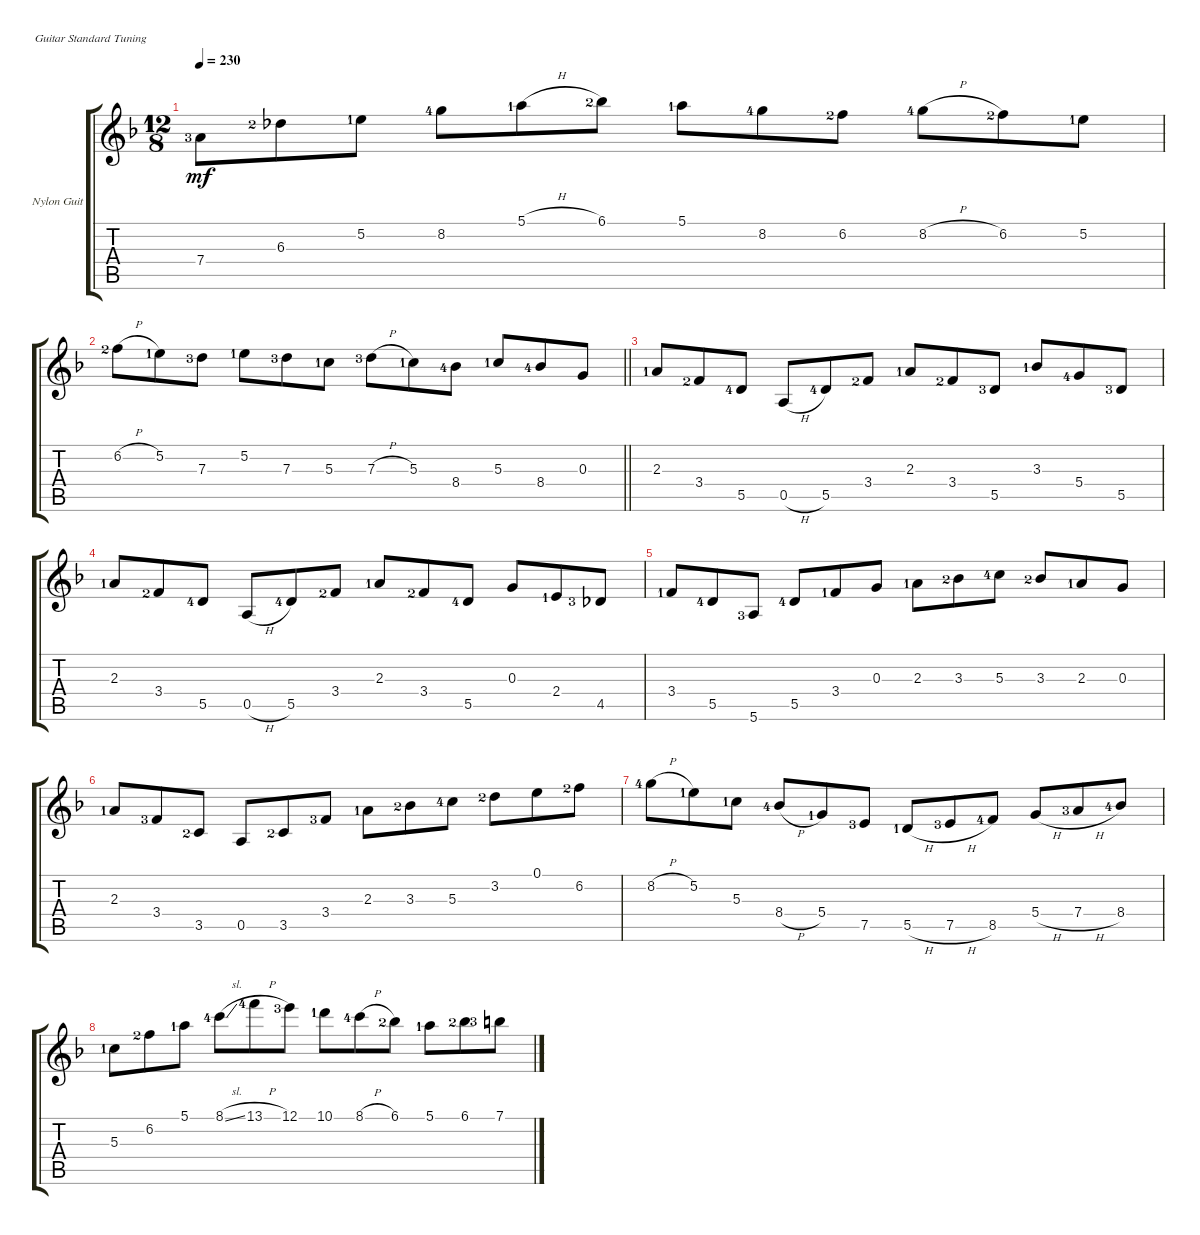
\defaultSystemsLayout 4
\bracketExtendMode groupsimilarinstruments
\firstSystemTrackNameOrientation horizontal
\otherSystemsTrackNameOrientation horizontal
\track ("Nylon Guitar" "Nylon Guit") {instrument acousticguitarsteel}
\staff {score tabs}
\tuning (E4 B3 G3 D3 A2 E2)
\ts (12 8)
\tempo 230
\clef g2
\ks dminor
7.4{lf 4}.8{dy mf} 6.3{lf 3}.8 5.2{lf 2}.8 8.2{lf 5}.8 5.1{h lf 2}.8 6.1{lf 3}.8 5.1{lf 2}.8 8.2{lf 5}.8 6.2{lf 3}.8 8.2{h lf 5}.8 6.2{lf 3}.8 5.2{lf 2}.8 |
\barLineRight lightlight
6.2{h lf 3}.8 5.2{lf 2}.8 7.3{lf 4}.8 5.2{lf 2}.8 7.3{lf 4}.8 5.3{lf 2}.8 7.3{h lf 4}.8 5.3{lf 2}.8 8.4{lf 5}.8 5.3{lf 2}.8 8.4{lf 5}.8 0.3.8 |
2.3{lf 2}.8 3.4{lf 3}.8 5.5{lf 5}.8 0.5{h}.8 5.5{lf 5}.8 3.4{lf 3}.8 2.3{lf 2}.8 3.4{lf 3}.8 5.5{lf 4}.8 3.3{lf 2}.8 5.4{lf 5}.8 5.5{lf 4}.8 |
2.3{lf 2}.8 3.4{lf 3}.8 5.5{lf 5}.8 0.5{h}.8 5.5{lf 5}.8 3.4{lf 3}.8 2.3{lf 2}.8 3.4{lf 3}.8 5.5{lf 5}.8 0.3.8 2.4{lf 2}.8 4.5{lf 4}.8 |
3.4{lf 2}.8 5.5{lf 5}.8 5.6{lf 4}.8 5.5{lf 5}.8 3.4{lf 2}.8 0.3.8 2.3{lf 2}.8 3.3{lf 3}.8 5.3{lf 5}.8 3.3{lf 3}.8 2.3{lf 2}.8 0.3.8 |
2.3{lf 2}.8 3.4{lf 4}.8 3.5{lf 3}.8 0.5.8 3.5{lf 3}.8 3.4{lf 4}.8 2.3{lf 2}.8 3.3{lf 3}.8 5.3{lf 5}.8 3.2{lf 3}.8 0.1.8 6.2{lf 3}.8 |
8.2{h lf 5}.8 5.2{lf 2}.8 5.3{lf 2}.8 8.4{h lf 5}.8 5.4{lf 2}.8 7.5{lf 4}.8 5.5{h lf 2}.8 7.5{h lf 4}.8 8.5{lf 5}.8 5.4{h}.8 7.4{h lf 4}.8 8.4{lf 5}.8 |
5.3{lf 2}.8 6.2{lf 3}.8 5.1{lf 2}.8 8.1{sl lf 5}.8 13.1{h lf 5}.8 12.1{lf 4}.8 10.1{lf 2}.8 8.1{h lf 5}.8 6.1{lf 3}.8 5.1{lf 2}.8 6.1{lf 3}.8 7.1{lf 4}.8
